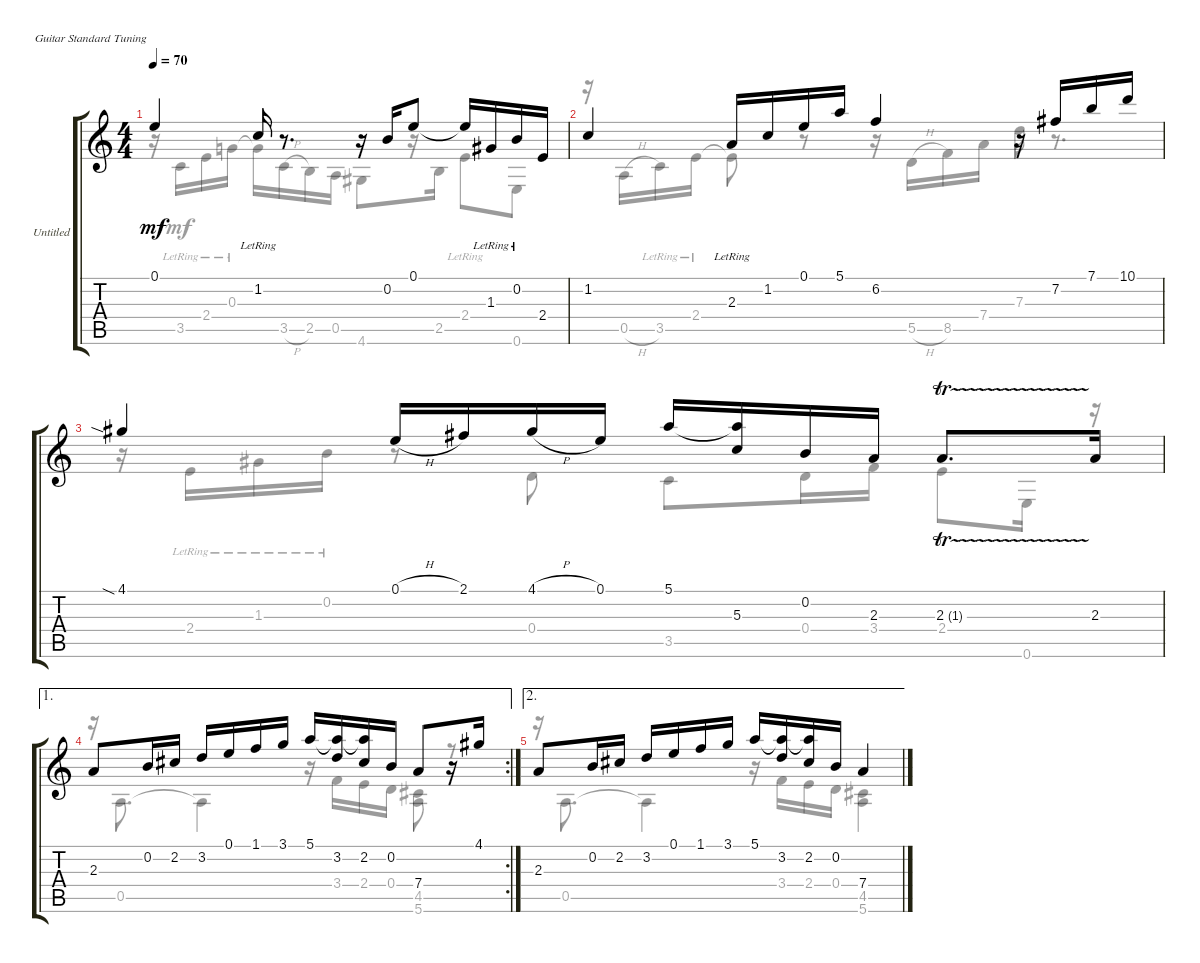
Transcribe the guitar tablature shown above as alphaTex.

\bracketExtendMode groupsimilarinstruments
\firstSystemTrackNameOrientation horizontal
\otherSystemsTrackNameOrientation horizontal
\track ("Untitled" "Untitled") {instrument acousticguitarnylon}
\staff {score tabs}
\tuning (E4 B3 G3 D3 A2 E2)
\voice
\ts (4 4)
\tempo 70
\clef g2
\ks aminor
0.1.4{dy mf} 1.2{lr}.16 r.8{d} r.16 0.2.16 0.1.8 0.1{t}.16 1.3{lr}.16 0.2{lr}.16 2.4.16 |
1.2.4 2.3{lr}.16 1.2.16 0.1.16 5.1.16 6.2.4 r.16 7.2.16 7.1.16 10.1.16 |
4.1{sia}.4 0.1{h}.16 2.1.16 4.1{h}.16 0.1.16 5.1.16 (5.1{t} 5.3).16 0.2.16 2.3.16 2.3{tr (1 16)}.8{d} 2.3.16 |
\ae 1
\rc 2
2.3.8 0.2.16 2.2.16 3.2.16 0.1.16 1.1.16 3.1.16 5.1.16 (5.1{t} 3.2).16 (5.1{t} 2.2).16 0.2.16 7.4.8 r.16 4.1.16 |
\ae 2
2.3.8 0.2.16 2.2.16 3.2.16 0.1.16 1.1.16 3.1.16 5.1.16 (5.1{t} 3.2).16 (5.1{t} 2.2).16 0.2.16 7.4.4
\voice
\clef g2
\ottava regular
\simile none
\ks aminor
r.16{dy mf} 3.5{lr}.16 2.4{lr}.16 0.3{lr}.16 0.3{t}.16 3.5{h}.16 2.5.16 0.5.16 4.6.8 r.16 2.5.16 2.4{lr}.8 0.6.8 |
r.16 0.5{h}.16 3.5{lr}.16 2.4{lr}.16 2.4{t}.8 r.8 r.16 5.5{h}.16 8.5.16 7.4.16 7.3.16 r.8{d} |
r.16 2.4{lr}.16 1.3{lr}.16 0.2{lr}.16 r.8 0.4.8 3.5.8 0.4.16 3.4.16 2.4.8 0.6.16 r.16 |
r.16 0.5.8{d} 0.5{t}.4 r.16 3.4.16 2.4.16 0.4.16 (4.5 5.6).8 r.8 |
r.16 0.5.8{d} 0.5{t}.4 r.16 3.4.16 2.4.16 0.4.16 (4.5 5.6).4
